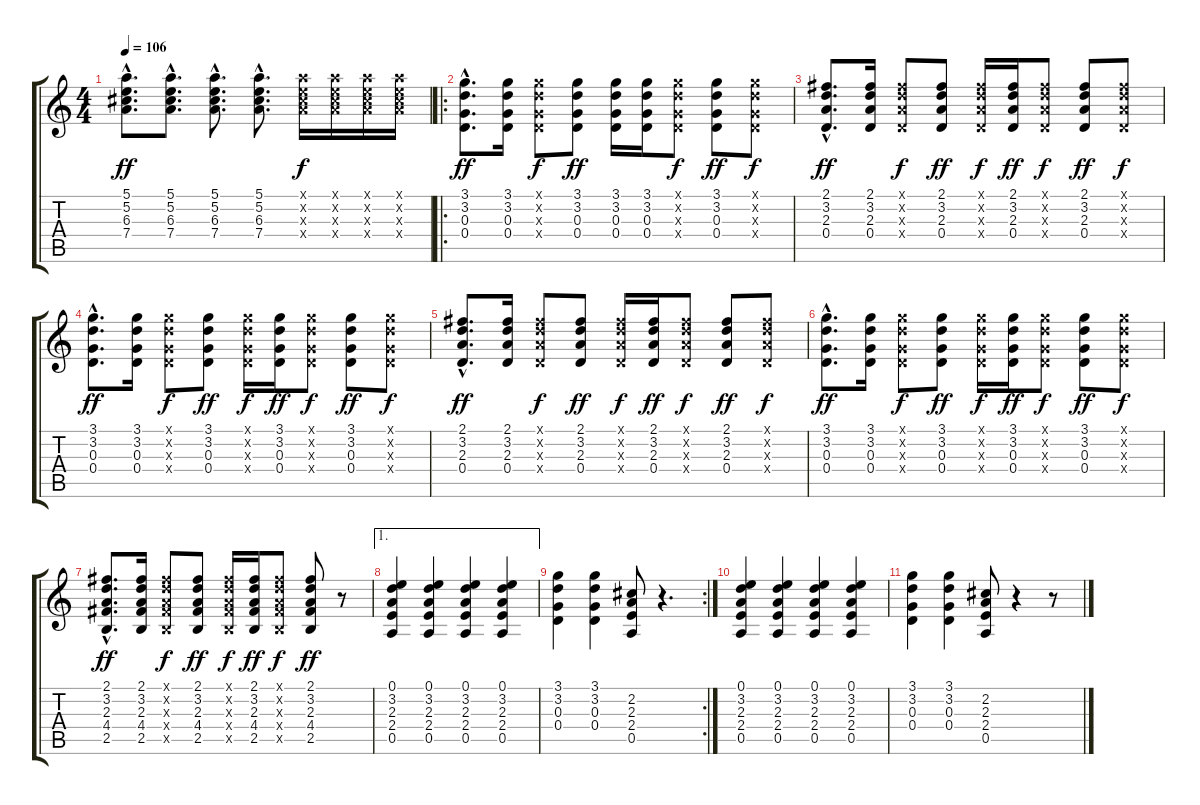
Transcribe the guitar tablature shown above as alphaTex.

\track "" {instrument distortionguitar}
\staff {score tabs}
\tuning (E4 B3 G3 D3 A2 E2) {hide}
\ts (4 4)
\tempo 106
\clef g2
\ks c
(5.1{hac} 5.2{hac} 6.3{hac} 7.4{hac}).8{d dy ff} (5.1{hac} 5.2{hac} 6.3{hac} 7.4{hac}).8{d} (5.1{hac} 5.2{hac} 6.3{hac} 7.4{hac}).8{d} (5.1{hac} 5.2{hac} 6.3{hac} 7.4{hac}).8{d} (5.1{x} 5.2{x} 6.3{x} 7.4{x}).16{dy f} (5.1{x} 5.2{x} 6.3{x} 7.4{x}).16 (5.1{x} 5.2{x} 6.3{x} 7.4{x}).16 (5.1{x} 5.2{x} 6.3{x} 7.4{x}).16 |
\ro
(3.1{hac} 3.2{hac} 0.3{hac} 0.4{hac}).8{d dy ff} (3.1 3.2 0.3 0.4).16 (3.1{x} 3.2{x} 0.3{x} 0.4{x}).8{dy f} (3.1 3.2 0.3 0.4).8{dy ff} (3.1 3.2 0.3 0.4).16 (3.1 3.2 0.3 0.4).16 (3.1{x} 3.2{x} 0.3{x} 0.4{x}).8{dy f} (3.1 3.2 0.3 0.4).8{dy ff} (3.1{x} 3.2{x} 0.3{x} 0.4{x}).8{dy f} |
(2.1{hac} 3.2{hac} 2.3{hac} 0.4{hac}).8{d dy ff} (2.1 3.2 2.3 0.4).16 (2.1{x} 3.2{x} 2.3{x} 0.4{x}).8{dy f} (2.1 3.2 2.3 0.4).8{dy ff} (2.1{x} 3.2{x} 2.3{x} 0.4{x}).16{dy f} (2.1 3.2 2.3 0.4).16{dy ff} (2.1{x} 3.2{x} 2.3{x} 0.4{x}).8{dy f} (2.1 3.2 2.3 0.4).8{dy ff} (2.1{x} 3.2{x} 2.3{x} 0.4{x}).8{dy f} |
(3.1{hac} 3.2{hac} 0.3{hac} 0.4{hac}).8{d dy ff} (3.1 3.2 0.3 0.4).16 (3.1{x} 3.2{x} 0.3{x} 0.4{x}).8{dy f} (3.1 3.2 0.3 0.4).8{dy ff} (3.1{x} 3.2{x} 0.3{x} 0.4{x}).16{dy f} (3.1 3.2 0.3 0.4).16{dy ff} (3.1{x} 3.2{x} 0.3{x} 0.4{x}).8{dy f} (3.1 3.2 0.3 0.4).8{dy ff} (3.1{x} 3.2{x} 0.3{x} 0.4{x}).8{dy f} |
(2.1{hac} 3.2{hac} 2.3{hac} 0.4{hac}).8{d dy ff} (2.1 3.2 2.3 0.4).16 (2.1{x} 3.2{x} 2.3{x} 0.4{x}).8{dy f} (2.1 3.2 2.3 0.4).8{dy ff} (2.1{x} 3.2{x} 2.3{x} 0.4{x}).16{dy f} (2.1 3.2 2.3 0.4).16{dy ff} (2.1{x} 3.2{x} 2.3{x} 0.4{x}).8{dy f} (2.1 3.2 2.3 0.4).8{dy ff} (2.1{x} 3.2{x} 2.3{x} 0.4{x}).8{dy f} |
(3.1{hac} 3.2{hac} 0.3{hac} 0.4{hac}).8{d dy ff} (3.1 3.2 0.3 0.4).16 (3.1{x} 3.2{x} 0.3{x} 0.4{x}).8{dy f} (3.1 3.2 0.3 0.4).8{dy ff} (3.1{x} 3.2{x} 0.3{x} 0.4{x}).16{dy f} (3.1 3.2 0.3 0.4).16{dy ff} (3.1{x} 3.2{x} 0.3{x} 0.4{x}).8{dy f} (3.1 3.2 0.3 0.4).8{dy ff} (3.1{x} 3.2{x} 0.3{x} 0.4{x}).8{dy f} |
(2.1{hac} 3.2{hac} 2.3{hac} 4.4{hac} 2.5{hac}).8{d dy ff} (2.1 3.2 2.3 4.4 2.5).16 (2.1{x} 3.2{x} 2.3{x} 4.4{x} 2.5{x}).8{dy f} (2.1 3.2 2.3 4.4 2.5).8{dy ff} (2.1{x} 3.2{x} 2.3{x} 4.4{x} 2.5{x}).16{dy f} (2.1 3.2 2.3 4.4 2.5).16{dy ff} (2.1{x} 3.2{x} 2.3{x} 4.4{x} 2.5{x}).8{dy f} (2.1 3.2 2.3 4.4 2.5).8{dy ff} r.8 |
\ae 1
(0.1 3.2 2.3 2.4 0.5).4 (0.1 3.2 2.3 2.4 0.5).4 (0.1 3.2 2.3 2.4 0.5).4 (0.1 3.2 2.3 2.4 0.5).4 |
\rc 2
(3.1 3.2 0.3 0.4).4 (3.1 3.2 0.3 0.4).4 (2.2 2.3 2.4 0.5).8 r.4{d} |
(0.1 3.2 2.3 2.4 0.5).4 (0.1 3.2 2.3 2.4 0.5).4 (0.1 3.2 2.3 2.4 0.5).4 (0.1 3.2 2.3 2.4 0.5).4 |
(3.1 3.2 0.3 0.4).4 (3.1 3.2 0.3 0.4).4 (2.2 2.3 2.4 0.5).8 r.4 r.8
